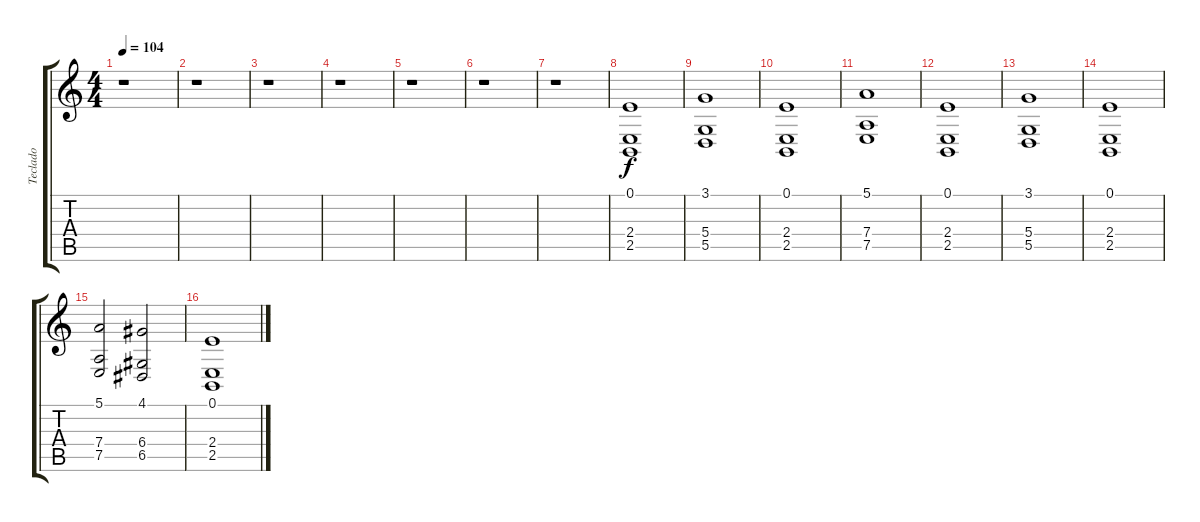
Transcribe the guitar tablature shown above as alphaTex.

\track ("Teclado" "Teclado") {instrument stringensemble2}
\staff {score tabs}
\tuning (E4 B3 G3 D3 A2 E2) {hide}
\ts (4 4)
\tempo 104
\clef g2
\ks c
r.1{dy f} |
r.1 |
r.1 |
r.1 |
r.1 |
r.1 |
r.1{volume 16} |
(0.1 2.4 2.5).1 |
(3.1 5.4 5.5).1 |
(0.1 2.4 2.5).1 |
(5.1 7.4 7.5).1 |
(0.1 2.4 2.5).1 |
(3.1 5.4 5.5).1 |
(0.1 2.4 2.5).1 |
(5.1 7.4 7.5).2 (4.1 6.4 6.5).2 |
(0.1 2.4 2.5).1{volume 0}
